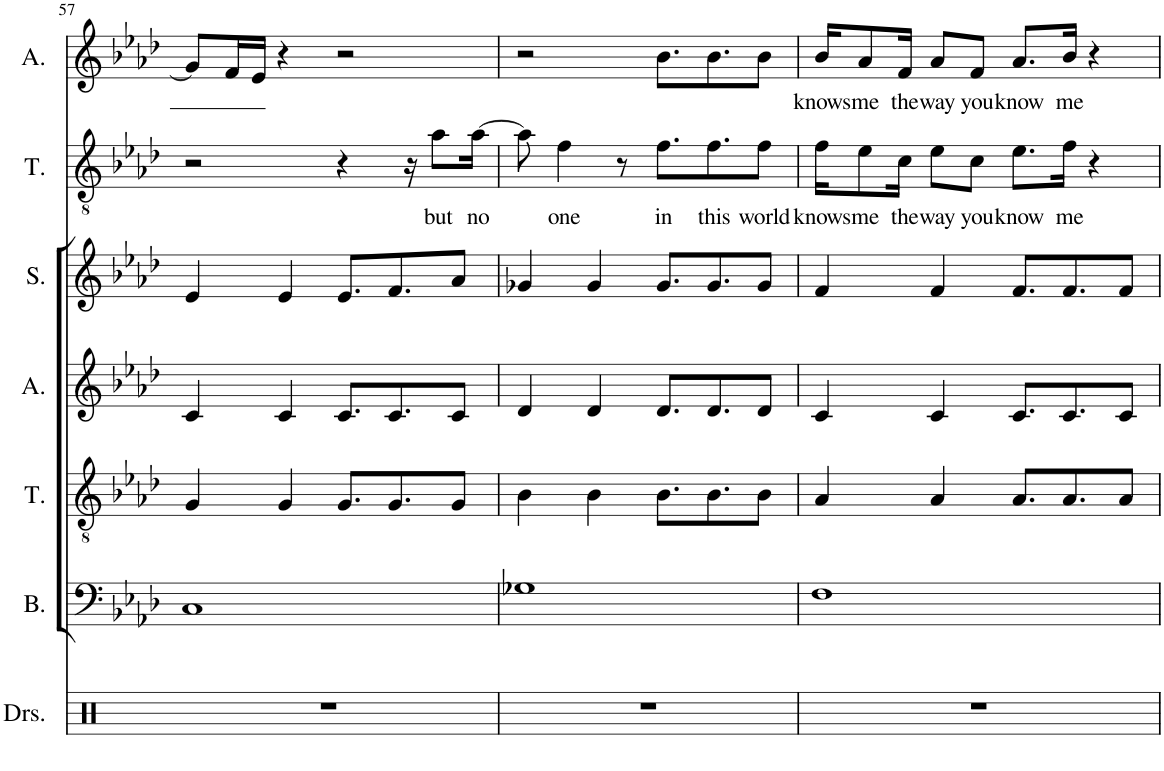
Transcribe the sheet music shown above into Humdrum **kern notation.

**kern	**kern	**kern	**kern	**kern	**kern	**text	**kern	**text
*part7	*part6	*part5	*part4	*part3	*part2	*part2	*part1	*part1
*staff7	*staff6	*staff5	*staff4	*staff3	*staff2	*staff2	*staff1	*staff1
*I"Drumset	*I"Bass	*I"Tenor	*I"Alto	*I"Soprano	*I"Tenor	*	*I"Alto	*
*I'Drs.	*I'B.	*I'T.	*I'A.	*I'S.	*I'T.	*	*I'A.	*
!!LO:PB:g=z
*clefX	*clefF4	*clefGv2	*clefG2	*clefG2	*clefGv2	*	*clefG2	*
*k[]	*k[b-e-a-d-]	*k[b-e-a-d-]	*k[b-e-a-d-]	*k[b-e-a-d-]	*k[b-e-a-d-]	*	*k[b-e-a-d-]	*
*M4/4	*M4/4	*M4/4	*M4/4	*M4/4	*M4/4	*	*M4/4	*
=57	=57	=57	=57	=57	=57	=57	=57	=57
1r	1C	4G/	4c/	4e-/	2r	.	8g/L]	.
.	.	.	.	.	.	.	16f/L	.
.	.	.	.	.	.	.	16e-/JJ	.
.	.	4G/	4c/	4e-/	.	.	4r	.
.	.	8.G/L	8.c/L	8.e-/L	4r	.	2r	.
.	.	8.G/	8.c/	8.f/	.	.	.	.
.	.	.	.	.	16r	.	.	.
!	!	!	!	!	!	!LO:LY:b	!	!
.	.	.	.	.	8a-\L	but	.	.
.	.	8G/J	8c/J	8a-/J	.	.	.	.
!	!	!	!	!	!	!LO:LY:b	!	!
.	.	.	.	.	[16a-\Jk	no	.	.
=58	=58	=58	=58	=58	=58	=58	=58	=58
1r	1G-X	4B-\	4d-/	4g-X/	8a-\]	.	2r	.
!	!	!	!	!	!	!LO:LY:b	!	!
.	.	.	.	.	4f\	one	.	.
.	.	4B-\	4d-/	4g-/	.	.	.	.
.	.	.	.	.	8r	.	.	.
!	!	!	!	!	!	!LO:LY:b	!	!
.	.	8.B-\L	8.d-/L	8.g-/L	8.f\L	in	8.b-\L	.
!	!	!	!	!	!	!LO:LY:b	!	!
.	.	8.B-\	8.d-/	8.g-/	8.f\	this	8.b-\	.
!	!	!	!	!	!	!LO:LY:b	!	!
.	.	8B-\J	8d-/J	8g-/J	8f\J	world	8b-\J	.
=59	=59	=59	=59	=59	=59	=59	=59	=59
!	!	!	!	!	!	!LO:LY:b	!	!LO:LY:b
1r	1F	4A-/	4c/	4f/	16f\KL	knows	16b-/KL	knows
!	!	!	!	!	!	!LO:LY:b	!	!LO:LY:b
.	.	.	.	.	8e-\	me	8a-/	me
!	!	!	!	!	!	!LO:LY:b	!	!LO:LY:b
.	.	.	.	.	16c\Jk	the	16f/Jk	the
!	!	!	!	!	!	!LO:LY:b	!	!LO:LY:b
.	.	4A-/	4c/	4f/	8e-\L	way	8a-/L	way
!	!	!	!	!	!	!LO:LY:b	!	!LO:LY:b
.	.	.	.	.	8c\J	you	8f/J	you
!	!	!	!	!	!	!LO:LY:b	!	!LO:LY:b
.	.	8.A-/L	8.c/L	8.f/L	8.e-\L	know	8.a-/L	know
!	!	!	!	!	!	!LO:LY:b	!	!LO:LY:b
.	.	8.A-/	8.c/	8.f/	16f\Jk	me	16b-/Jk	me
.	.	.	.	.	4r	.	4r	.
.	.	8A-/J	8c/J	8f/J	.	.	.	.
=	=	=	=	=	=	=	=	=
*-	*-	*-	*-	*-	*-	*-	*-	*-
